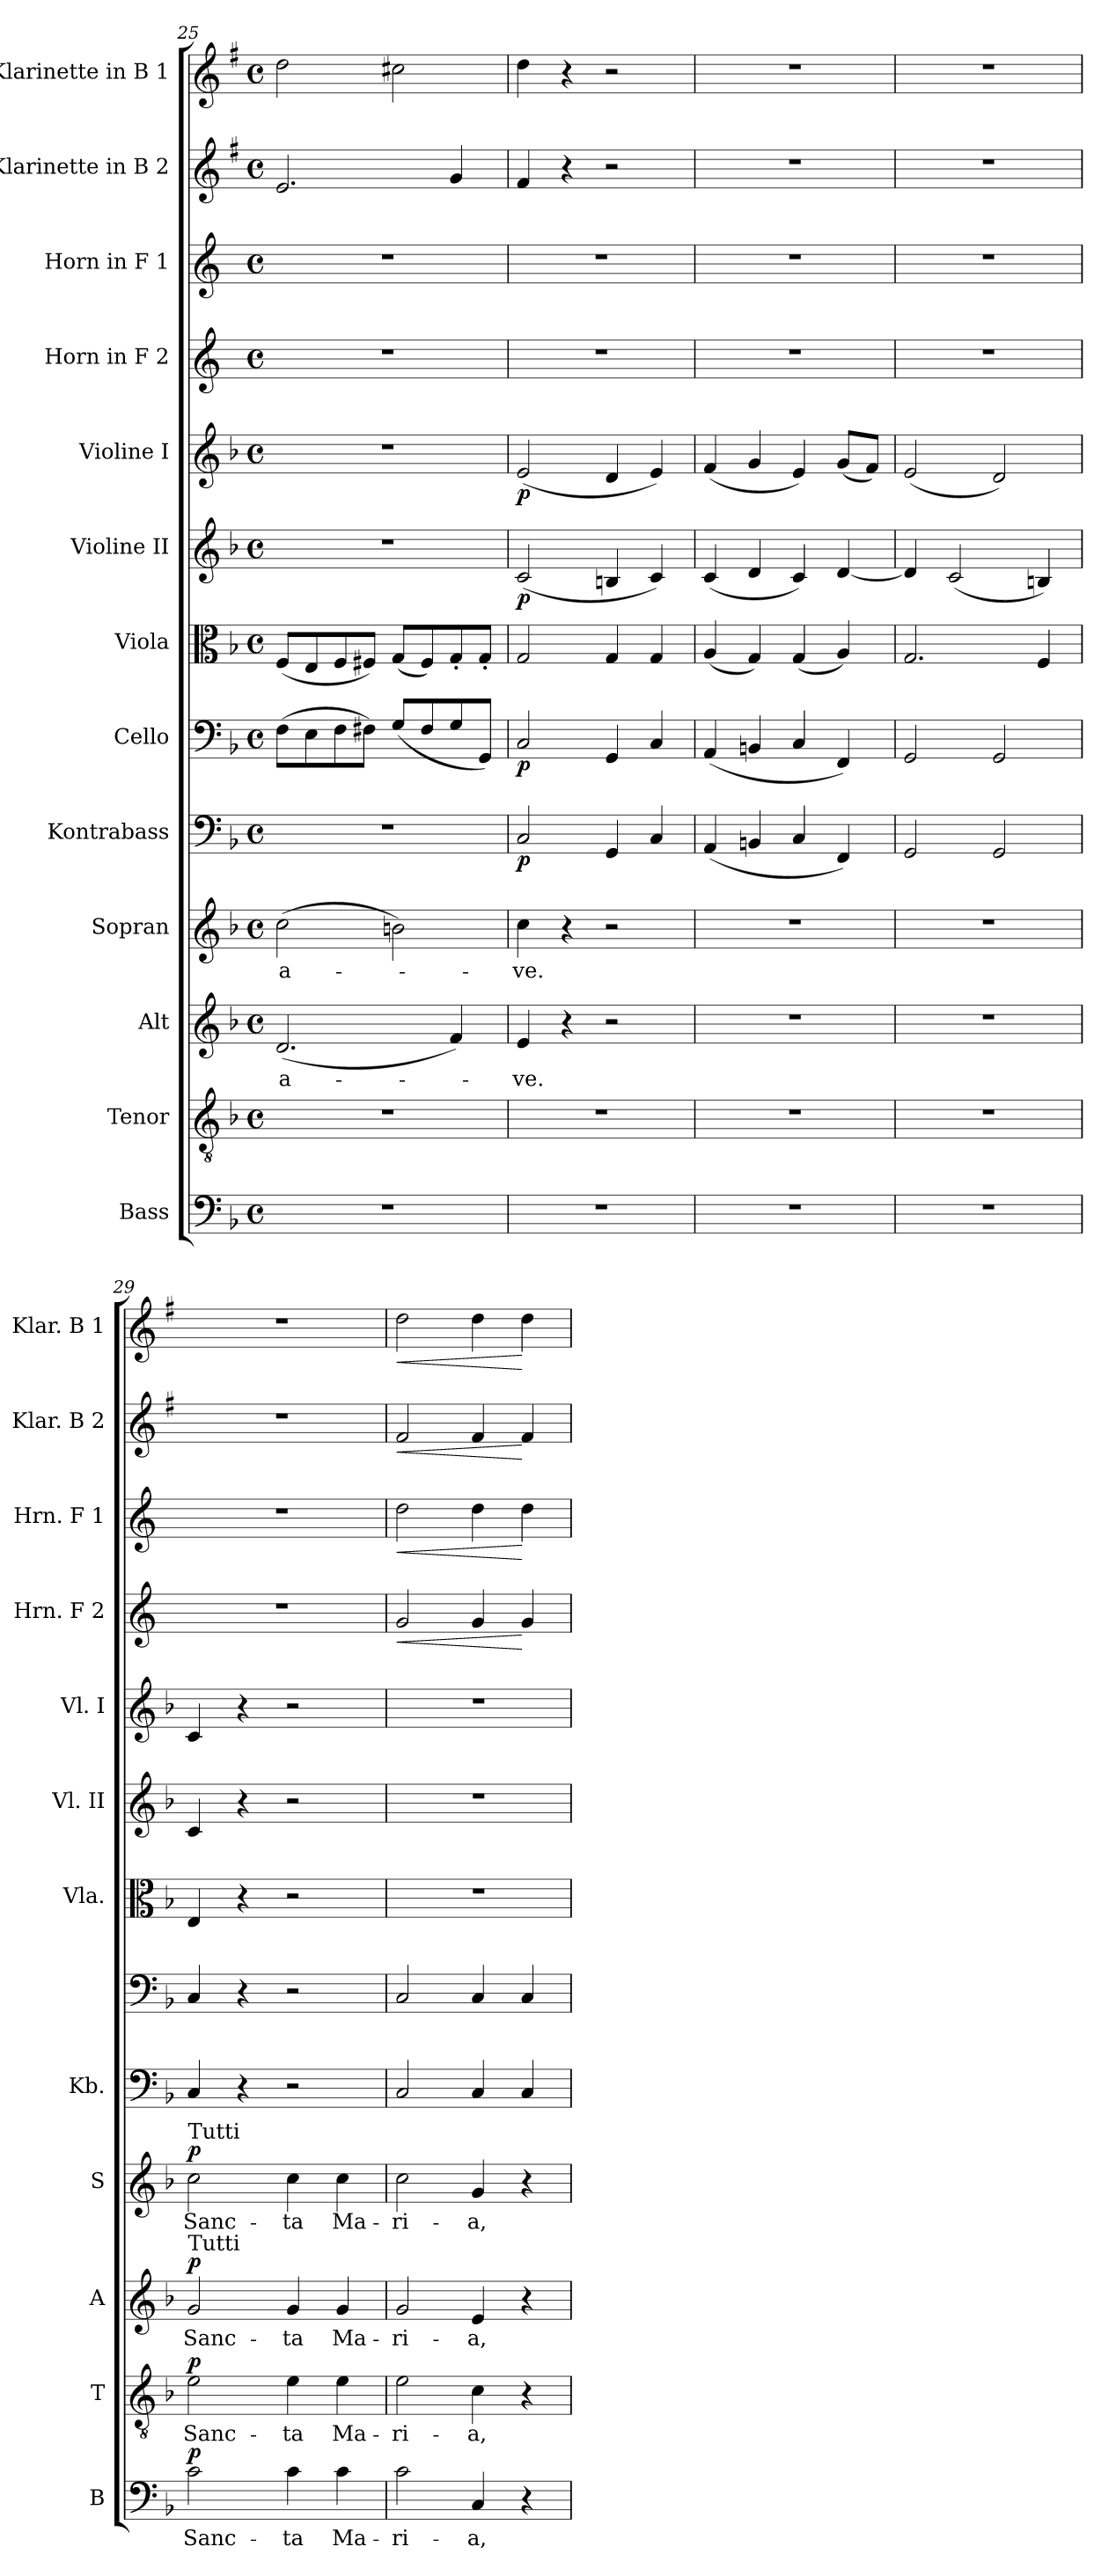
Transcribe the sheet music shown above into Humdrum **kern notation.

**kern	**text	**dynam	**kern	**text	**dynam	**kern	**text	**dynam	**kern	**text	**dynam	**kern	**dynam	**kern	**dynam	**kern	**kern	**dynam	**kern	**dynam	**kern	**dynam	**kern	**dynam	**kern	**dynam	**kern	**dynam
*part13	*part13	*part13	*part12	*part12	*part12	*part11	*part11	*part11	*part10	*part10	*part10	*part9	*part9	*part8	*part8	*part7	*part6	*part6	*part5	*part5	*part4	*part4	*part3	*part3	*part2	*part2	*part1	*part1
*staff13	*staff13	*staff13	*staff12	*staff12	*staff12	*staff11	*staff11	*staff11	*staff10	*staff10	*staff10	*staff9	*staff9	*staff8	*staff8	*staff7	*staff6	*staff6	*staff5	*staff5	*staff4	*staff4	*staff3	*staff3	*staff2	*staff2	*staff1	*staff1
*I"Bass	*	*	*I"Tenor	*	*	*I"Alt	*	*	*I"Sopran	*	*	*I"Kontrabass	*	*I"Cello	*	*I"Viola	*I"Violine II	*	*I"Violine I	*	*I"Horn in F 2	*	*I"Horn in F 1	*	*I"Klarinette in B 2	*	*I"Klarinette in B 1	*
*I'B	*	*	*I'T	*	*	*I'A	*	*	*I'S	*	*	*I'Kb.	*	*	*	*I'Vla.	*I'Vl. II	*	*I'Vl. I	*	*I'Hrn. F 2	*	*I'Hrn. F 1	*	*I'Klar. B 2	*	*I'Klar. B 1	*
*clefF4	*	*	*clefGv2	*	*	*clefG2	*	*	*clefG2	*	*	*clefF4	*	*clefF4	*	*clefC3	*clefG2	*	*clefG2	*	*clefG2	*	*clefG2	*	*clefG2	*	*clefG2	*
*	*	*	*	*	*	*	*	*	*	*	*	*ITrd7c12	*	*	*	*	*	*	*	*	*ITrd4c7	*	*ITrd4c7	*	*ITrd1c2	*	*ITrd1c2	*
*k[b-]	*	*	*k[b-]	*	*	*k[b-]	*	*	*k[b-]	*	*	*k[b-]	*	*k[b-]	*	*k[b-]	*k[b-]	*	*k[b-]	*	*k[b-]	*	*k[b-]	*	*k[b-]	*	*k[b-]	*
*F:	*	*	*F:	*	*	*F:	*	*	*F:	*	*	*F:	*	*F:	*	*F:	*F:	*	*F:	*	*F:	*	*F:	*	*F:	*	*F:	*
*M4/4	*	*	*M4/4	*	*	*M4/4	*	*	*M4/4	*	*	*M4/4	*	*M4/4	*	*M4/4	*M4/4	*	*M4/4	*	*M4/4	*	*M4/4	*	*M4/4	*	*M4/4	*
*met(c)	*	*	*met(c)	*	*	*met(c)	*	*	*met(c)	*	*	*met(c)	*	*met(c)	*	*met(c)	*met(c)	*	*met(c)	*	*met(c)	*	*met(c)	*	*met(c)	*	*met(c)	*
=25	=25	=25	=25	=25	=25	=25	=25	=25	=25	=25	=25	=25	=25	=25	=25	=25	=25	=25	=25	=25	=25	=25	=25	=25	=25	=25	=25	=25
!	!	!	!	!	!	!	!LO:LY:b	!	!	!LO:LY:b	!	!	!	!	!	!	!	!	!	!	!	!	!	!	!	!	!	!
1r	.	.	1r	.	.	(<2.d/	a-	.	(>2cc\	a-	.	1r	.	(>8F\L	.	(<8F/L	1r	.	1r	.	1r	.	1r	.	2.d/	.	2cc\	.
.	.	.	.	.	.	.	.	.	.	.	.	.	.	8E\	.	8E/	.	.	.	.	.	.	.	.	.	.	.	.
.	.	.	.	.	.	.	.	.	.	.	.	.	.	8F\	.	8F/	.	.	.	.	.	.	.	.	.	.	.	.
.	.	.	.	.	.	.	.	.	.	.	.	.	.	8F#X\J)	.	8F#X/J)	.	.	.	.	.	.	.	.	.	.	.	.
.	.	.	.	.	.	.	.	.	2bn\)	.	.	.	.	(<8G/L	.	(<8G/L	.	.	.	.	.	.	.	.	.	.	2bn\	.
.	.	.	.	.	.	.	.	.	.	.	.	.	.	8F#/	.	8F#/)	.	.	.	.	.	.	.	.	.	.	.	.
.	.	.	.	.	.	4f/)	.	.	.	.	.	.	.	8G/	.	8G'</	.	.	.	.	.	.	.	.	4f/	.	.	.
.	.	.	.	.	.	.	.	.	.	.	.	.	.	8GG/J)	.	8G'</J	.	.	.	.	.	.	.	.	.	.	.	.
!!LO:PB:g=z
=26	=26	=26	=26	=26	=26	=26	=26	=26	=26	=26	=26	=26	=26	=26	=26	=26	=26	=26	=26	=26	=26	=26	=26	=26	=26	=26	=26	=26
!	!	!	!	!	!	!	!LO:LY:b	!	!	!LO:LY:b	!	!	!LO:DY:b	!	!LO:DY:b	!	!	!LO:DY:b	!	!LO:DY:b	!	!	!	!	!	!	!	!
1r	.	.	1r	.	.	4e/	-ve.	.	4cc\	-ve.	.	2CC/	p	2C/	p	2G/	(<2c/	p	(<2e/	p	1r	.	1r	.	4e/	.	4cc\	.
.	.	.	.	.	.	4r	.	.	4r	.	.	.	.	.	.	.	.	.	.	.	.	.	.	.	4r	.	4r	.
.	.	.	.	.	.	2r	.	.	2r	.	.	4GGG/	.	4GG/	.	4G/	4Bn/	.	4d/	.	.	.	.	.	2r	.	2r	.
.	.	.	.	.	.	.	.	.	.	.	.	4CC/	.	4C/	.	4G/	4c/)	.	4e/)	.	.	.	.	.	.	.	.	.
=27	=27	=27	=27	=27	=27	=27	=27	=27	=27	=27	=27	=27	=27	=27	=27	=27	=27	=27	=27	=27	=27	=27	=27	=27	=27	=27	=27	=27
1r	.	.	1r	.	.	1r	.	.	1r	.	.	(<4AAA/	.	(<4AA/	.	(<4A/	(<4c/	.	(<4f/	.	1r	.	1r	.	1r	.	1r	.
.	.	.	.	.	.	.	.	.	.	.	.	4BBBn/	.	4BBn/	.	4G/)	4d/	.	4g/	.	.	.	.	.	.	.	.	.
.	.	.	.	.	.	.	.	.	.	.	.	4CC/	.	4C/	.	(<4G/	4c/)	.	4e/)	.	.	.	.	.	.	.	.	.
.	.	.	.	.	.	.	.	.	.	.	.	4FFF/)	.	4FF/)	.	4A/)	[4d/	.	(<8g/L	.	.	.	.	.	.	.	.	.
.	.	.	.	.	.	.	.	.	.	.	.	.	.	.	.	.	.	.	8f/J)	.	.	.	.	.	.	.	.	.
=28	=28	=28	=28	=28	=28	=28	=28	=28	=28	=28	=28	=28	=28	=28	=28	=28	=28	=28	=28	=28	=28	=28	=28	=28	=28	=28	=28	=28
1r	.	.	1r	.	.	1r	.	.	1r	.	.	2GGG/	.	2GG/	.	2.G/	4d/]	.	(<2e/	.	1r	.	1r	.	1r	.	1r	.
.	.	.	.	.	.	.	.	.	.	.	.	.	.	.	.	.	(<2c/	.	.	.	.	.	.	.	.	.	.	.
.	.	.	.	.	.	.	.	.	.	.	.	2GGG/	.	2GG/	.	.	.	.	2d/)	.	.	.	.	.	.	.	.	.
.	.	.	.	.	.	.	.	.	.	.	.	.	.	.	.	4F/	4Bn/)	.	.	.	.	.	.	.	.	.	.	.
=29	=29	=29	=29	=29	=29	=29	=29	=29	=29	=29	=29	=29	=29	=29	=29	=29	=29	=29	=29	=29	=29	=29	=29	=29	=29	=29	=29	=29
!	!	!	!	!	!	!	!	!	!LO:TX:a:t=Tutti	!	!	!	!	!	!	!	!	!	!	!	!	!	!	!	!	!	!	!
!	!	!	!	!	!	!LO:TX:a:t=Tutti	!	!	!	!	!	!	!	!	!	!	!	!	!	!	!	!	!	!	!	!	!	!
!	!LO:LY:b	!LO:DY:a	!	!LO:LY:b	!LO:DY:a	!	!LO:LY:b	!LO:DY:a	!	!LO:LY:b	!LO:DY:a	!	!	!	!	!	!	!	!	!	!	!	!	!	!	!	!	!
2c\	Sanc-	p	2e\	Sanc-	p	2g/	Sanc-	p	2cc\	Sanc-	p	4CC/	.	4C/	.	4E/	4c/	.	4c/	.	1r	.	1r	.	1r	.	1r	.
.	.	.	.	.	.	.	.	.	.	.	.	4r	.	4r	.	4r	4r	.	4r	.	.	.	.	.	.	.	.	.
!	!LO:LY:b	!	!	!LO:LY:b	!	!	!LO:LY:b	!	!	!LO:LY:b	!	!	!	!	!	!	!	!	!	!	!	!	!	!	!	!	!	!
4c\	-ta	.	4e\	-ta	.	4g/	-ta	.	4cc\	-ta	.	2r	.	2r	.	2r	2r	.	2r	.	.	.	.	.	.	.	.	.
!	!LO:LY:b	!	!	!LO:LY:b	!	!	!LO:LY:b	!	!	!LO:LY:b	!	!	!	!	!	!	!	!	!	!	!	!	!	!	!	!	!	!
4c\	Ma-	.	4e\	Ma-	.	4g/	Ma-	.	4cc\	Ma-	.	.	.	.	.	.	.	.	.	.	.	.	.	.	.	.	.	.
=30	=30	=30	=30	=30	=30	=30	=30	=30	=30	=30	=30	=30	=30	=30	=30	=30	=30	=30	=30	=30	=30	=30	=30	=30	=30	=30	=30	=30
!	!LO:LY:b	!	!	!LO:LY:b	!	!	!LO:LY:b	!	!	!LO:LY:b	!	!	!	!	!	!	!	!	!	!	!	!LO:HP:b	!	!LO:HP:b	!	!LO:HP:b	!	!LO:HP:b
2c\	-ri-	.	2e\	-ri-	.	2g/	-ri-	.	2cc\	-ri-	.	2CC/	.	2C/	.	1r	1r	.	1r	.	2c/	<	2g\	<	2e/	<	2cc\	<
!	!LO:LY:b	!	!	!LO:LY:b	!	!	!LO:LY:b	!	!	!LO:LY:b	!	!	!	!	!	!	!	!	!	!	!	!	!	!	!	!	!	!
4C/	-a,	.	4c\	-a,	.	4e/	-a,	.	4g/	-a,	.	4CC/	.	4C/	.	.	.	.	.	.	4c/	.	4g\	.	4e/	.	4cc\	.
4r	.	.	4r	.	.	4r	.	.	4r	.	.	4CC/	.	4C/	.	.	.	.	.	.	4c/	[	4g\	[	4e/	[	4cc\	[
=	=	=	=	=	=	=	=	=	=	=	=	=	=	=	=	=	=	=	=	=	=	=	=	=	=	=	=	=
*-	*-	*-	*-	*-	*-	*-	*-	*-	*-	*-	*-	*-	*-	*-	*-	*-	*-	*-	*-	*-	*-	*-	*-	*-	*-	*-	*-	*-
